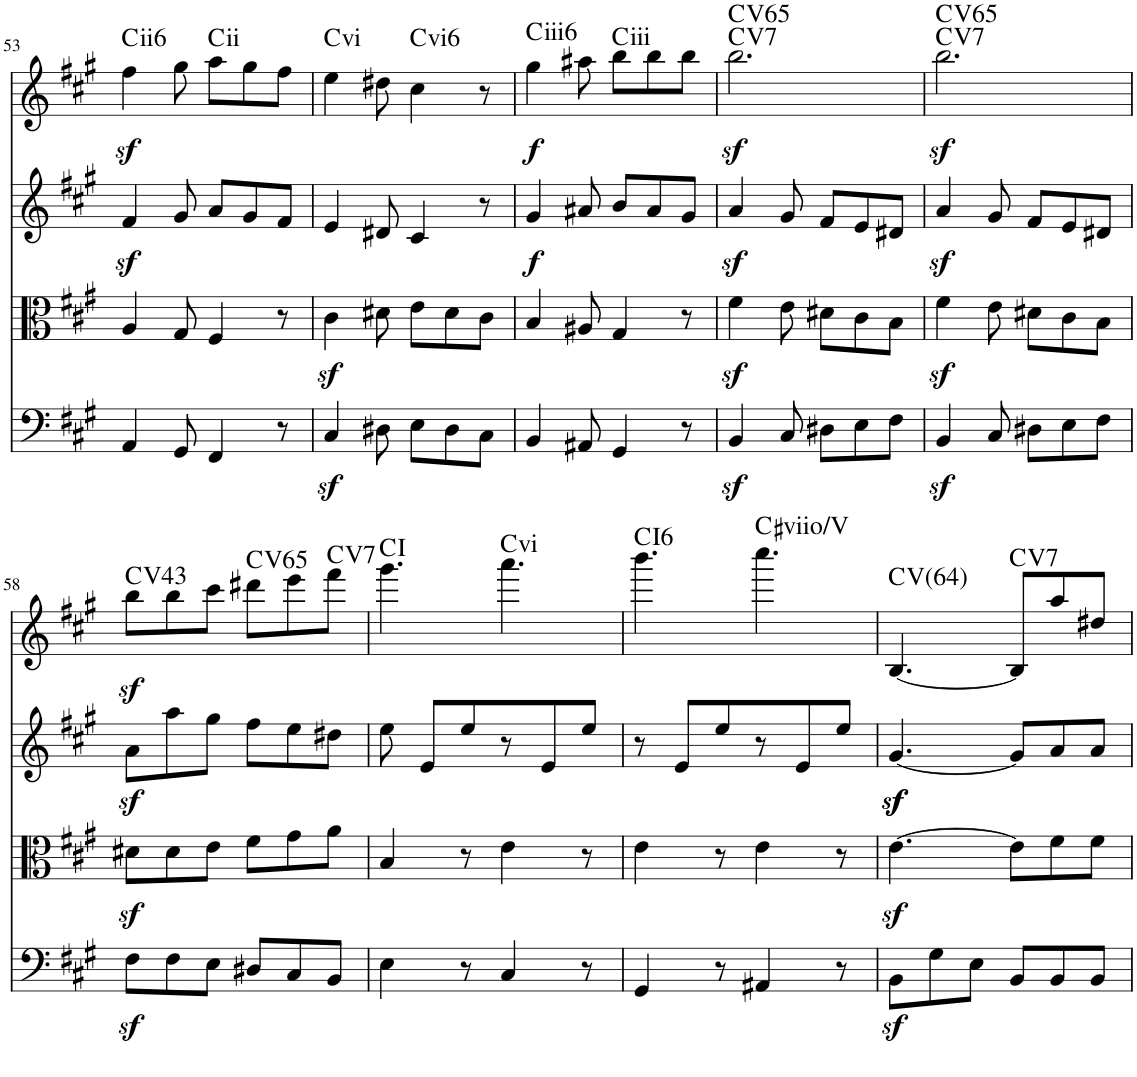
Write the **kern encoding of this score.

**kern	**kern	**kern	**dynam	**kern	**dynam	**harte
*part4	*part3	*part2	*part2	*part1	*part1	*part1
*staff4	*staff3	*staff2	*staff2	*staff1	*staff1	*
*I"Violoncello	*I"Viola	*I"Violin 2	*	*I"Violin 1	*	*
*I'Vc	*I'Vla	*I'Vln	*	*I'Vln	*	*
!!LO:PB:g=z
*clefF4	*clefC3	*clefG2	*	*clefG2	*	*
*k[f#c#g#]	*k[f#c#g#]	*k[f#c#g#]	*	*k[f#c#g#]	*	*
*A:	*A:	*A:	*	*A:	*	*
*M6/8	*M6/8	*M6/8	*	*M6/8	*	*
=53	=53	=53	=53	=53	=53	=53
!	!	!	!	!	!	!LO:H:kt=ii
4AA/	4A/	4f#z</	.	4ff#\	.	.
8GG#/	8G#/	8g#/	.	8gg#\	.	.
!	!	!	!	!	!	!LO:H:kt=ii
4FF#/	4F#/	8a/L	.	8aa\L	.	.
.	.	8g#/	.	8gg#\	.	.
8r	8r	8f#/J	.	8ff#\J	.	.
=54	=54	=54	=54	=54	=54	=54
!	!	!	!	!	!	!LO:H:kt=vi
4C#z</	4c#z<\	4e/	.	4ee\	.	.
8D#X\	8d#X\	8d#X/	.	8dd#X\	.	.
!	!	!	!	!	!	!LO:H:kt=vi
8E\L	8e\L	4c#/	.	4cc#\	.	.
8D#\	8d#\	.	.	.	.	.
8C#\J	8c#\J	8r	.	8r	.	.
=55	=55	=55	=55	=55	=55	=55
!	!	!	!LO:DY:b	!	!LO:DY:b	!LO:H:kt=iii
4BB/	4B/	4g#/	f	4gg#\	f	.
8AA#X/	8A#X/	8a#X/	.	8aa#X\	.	.
!	!	!	!	!	!	!LO:H:kt=iii
4GG#/	4G#/	8b/L	.	8bb\L	.	.
.	.	8a#/	.	8bb\	.	.
8r	8r	8g#/J	.	8bb\J	.	.
=56	=56	=56	=56	=56	=56	=56
!	!	!	!	!	!	!LO:H:n=1:kt=7
!	!	!	!	!	!	!LO:H:n=2:kt=65
4BBz</	4f#z<\	4az</	.	2.bb\	.	C:7 C:maj
8C#/	8e\	8g#/	.	.	.	.
8D#X\L	8d#X\L	8f#/L	.	.	.	.
8E\	8c#\	8e/	.	.	.	.
8F#\J	8B\J	8d#X/J	.	.	.	.
=57	=57	=57	=57	=57	=57	=57
!	!	!	!	!	!	!LO:H:n=1:kt=7
!	!	!	!	!	!	!LO:H:n=2:kt=65
4BBz</	4f#z<\	4az</	.	2.bb\	.	C:7 C:maj
8C#/	8e\	8g#/	.	.	.	.
8D#X\L	8d#X\L	8f#/L	.	.	.	.
8E\	8c#\	8e/	.	.	.	.
8F#\J	8B\J	8d#X/J	.	.	.	.
!!LO:LB:g=z
=58	=58	=58	=58	=58	=58	=58
!	!	!	!	!	!	!LO:H:kt=43
8F#z<\L	8d#Xz<\L	8az<\L	.	8bb\L	.	C:maj
8F#\	8d#\	8aa\	.	8bb\	.	.
8E\J	8e\J	8gg#\J	.	8ccc#\J	.	.
!	!	!	!	!	!	!LO:H:kt=65
8D#X/L	8f#\L	8ff#\L	.	8ddd#X\L	.	C:maj
8C#/	8g#\	8ee\	.	8eee\	.	.
!	!	!	!	!	!	!LO:H:kt=7
8BB/J	8a\J	8dd#X\J	.	8fff#\J	.	C:7
=59	=59	=59	=59	=59	=59	=59
4E\	4B/	8ee\	.	4.ggg#\	.	C:maj
.	.	8e/L	.	.	.	.
8r	8r	8ee/	.	.	.	.
!	!	!	!	!	!	!LO:H:kt=vi
4C#/	4e\	8r	.	4.aaa\	.	.
.	.	8e/	.	.	.	.
8r	8r	8ee/J	.	.	.	.
=60	=60	=60	=60	=60	=60	=60
!	!	!	!	!	!	!LO:H:kt=6
4GG#/	4e\	8r	.	4.bbb\	.	C:maj6
.	.	8e/L	.	.	.	.
8r	8r	8ee/	.	.	.	.
4AA#X/	4e\	8r	.	4.cccc#\	.	C:maj
.	.	8e/	.	.	.	.
8r	8r	8ee/J	.	.	.	.
=61	=61	=61	=61	=61	=61	=61
!	!	!	!	!	!	!LO:H:kt=64
8BBz<\L	[4.ez<\	[4.g#z</	.	[4.B/	.	C:maj
8G#\	.	.	.	.	.	.
8E\J	.	.	.	.	.	.
!	!	!	!	!	!	!LO:H:kt=7
8BB/L	8e\L]	8g#/L]	.	8B/L]	.	C:7
8BB/	8f#\	8a/	.	8aa/	.	.
8BB/J	8f#\J	8a/J	.	8dd#X/J	.	.
=	=	=	=	=	=	=
*-	*-	*-	*-	*-	*-	*-
